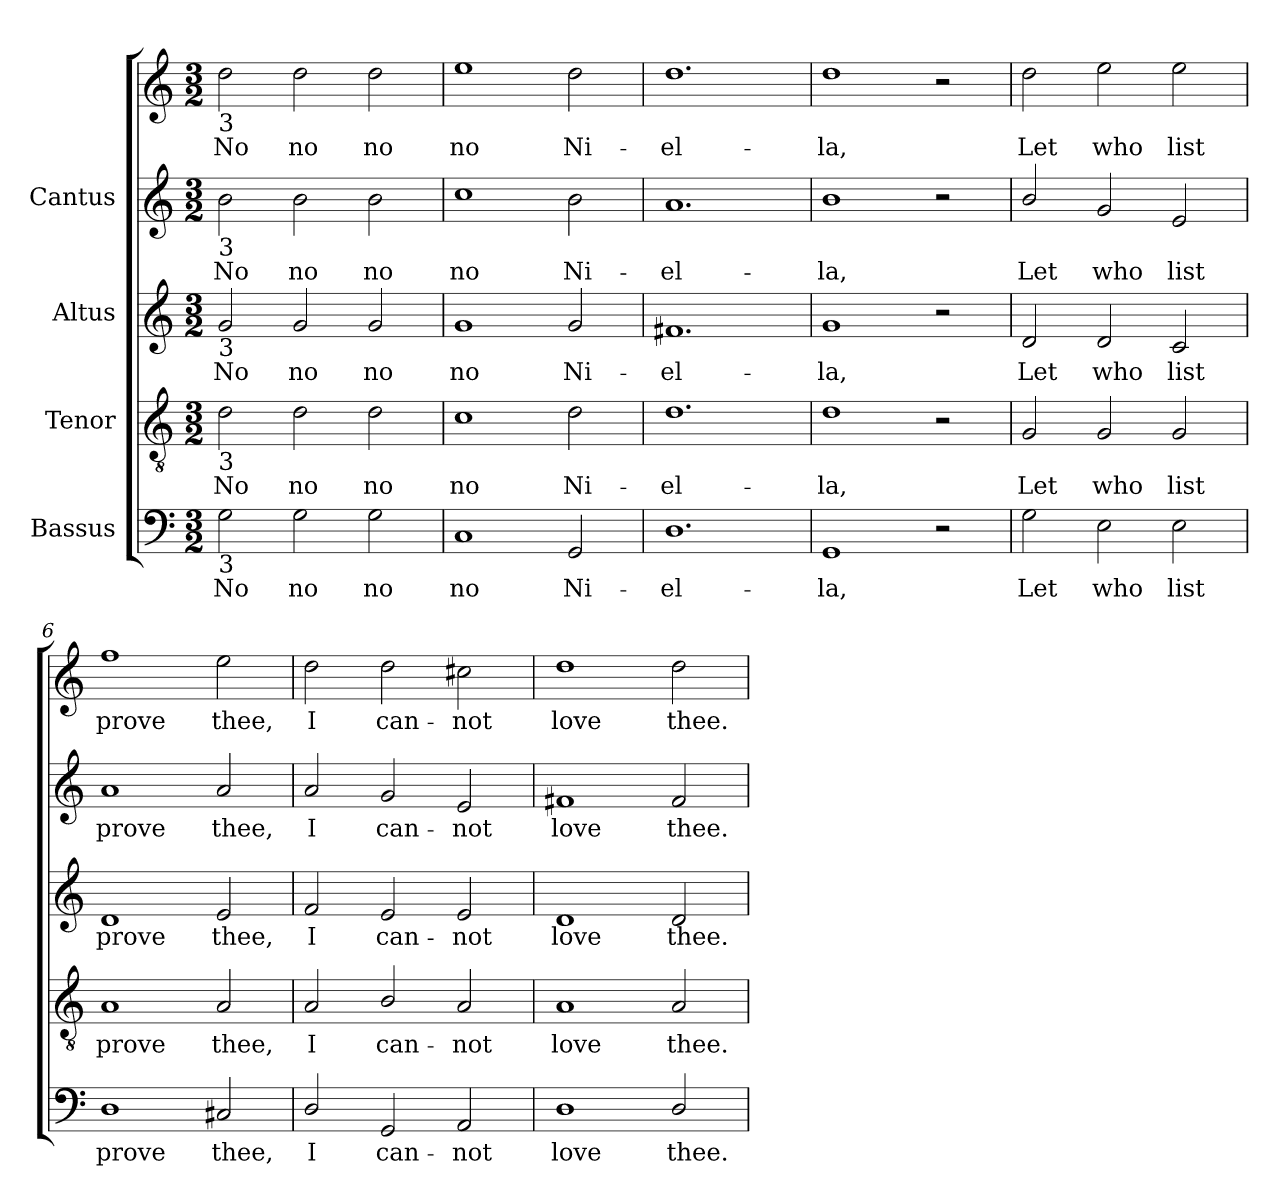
**kern	**text	**kern	**text	**kern	**text	**kern	**text	**kern	**text
*part4	*part4	*part3	*part3	*part2	*part2	*part1	*part1	*part1	*part1
*staff5	*staff5	*staff4	*staff4	*staff3	*staff3	*staff2	*staff2	*staff1	*staff1
*I"Bassus	*	*I"Tenor	*	*I"Altus	*	*I"Cantus	*	*	*
!!LO:PB:g=z
*stria5	*	*stria5	*	*stria5	*	*stria5	*	*stria5	*
*clefF4	*	*clefGv2	*	*clefG2	*	*clefG2	*	*clefG2	*
*M3/2	*	*M3/2	*	*M3/2	*	*M3/2	*	*M3/2	*
*MM144	*	*MM144	*	*MM144	*	*MM144	*	*MM144	*
=1	=1	=1	=1	=1	=1	=1	=1	=1	=1
!	!	!	!	!	!	!	!	!LO:TX:b:t=3	!
!	!	!	!	!	!	!LO:TX:b:t=3	!	!	!
!	!	!	!	!LO:TX:b:t=3	!	!	!	!	!
!	!	!LO:TX:b:t=3	!	!	!	!	!	!	!
!LO:TX:b:t=3	!	!	!	!	!	!	!	!	!
!	!LO:LY:b:cj	!	!LO:LY:b:cj	!	!LO:LY:b:cj	!	!LO:LY:b:cj	!	!LO:LY:b:cj
2G\	No	2d\	No	2g/	No	2b\	No	2dd\	No
!	!LO:LY:b:cj	!	!LO:LY:b:cj	!	!LO:LY:b:cj	!	!LO:LY:b:cj	!	!LO:LY:b:cj
2G\	no	2d\	no	2g/	no	2b\	no	2dd\	no
!	!LO:LY:b:cj	!	!LO:LY:b:cj	!	!LO:LY:b:cj	!	!LO:LY:b:cj	!	!LO:LY:b:cj
2G\	no	2d\	no	2g/	no	2b\	no	2dd\	no
=2	=2	=2	=2	=2	=2	=2	=2	=2	=2
!	!LO:LY:b:cj	!	!LO:LY:b:cj	!	!LO:LY:b:cj	!	!LO:LY:b:cj	!	!LO:LY:b:cj
1C	no	1c	no	1g	no	1cc	-no	1ee	no
!	!LO:LY:b:cj	!	!LO:LY:b:cj	!	!LO:LY:b:cj	!	!LO:LY:b:cj	!	!LO:LY:b:cj
2GG/	Ni-	2d\	Ni-	2g/	Ni-	2b\	Ni-	2dd\	Ni-
=3	=3	=3	=3	=3	=3	=3	=3	=3	=3
!	!LO:LY:b:cj	!	!LO:LY:b:cj	!	!LO:LY:b:cj	!	!LO:LY:b:cj	!	!LO:LY:b:cj
1.D	-el-	1.d	-el-	1.f#X	-el-	1.a	-el-	1.dd	-el-
=4	=4	=4	=4	=4	=4	=4	=4	=4	=4
!	!LO:LY:b:cj	!	!LO:LY:b:cj	!	!LO:LY:b:cj	!	!LO:LY:b:cj	!	!LO:LY:b:cj
1GG	-la,	1d	-la,	1g	-la,	1b	la,	1dd	-la,
2r	.	2r	.	2r	.	2r	.	2r	.
=5	=5	=5	=5	=5	=5	=5	=5	=5	=5
!	!LO:LY:b:cj	!	!LO:LY:b:cj	!	!LO:LY:b:cj	!	!LO:LY:b:cj	!	!LO:LY:b:cj
2G\	Let	2G/	Let	2d/	Let	2b/	Let	2dd\	Let
!	!LO:LY:b:cj	!	!LO:LY:b:cj	!	!LO:LY:b:cj	!	!LO:LY:b:cj	!	!LO:LY:b:cj
2E\	who	2G/	who	2d/	who	2g/	who	2ee\	who
!	!LO:LY:b:cj	!	!LO:LY:b:cj	!	!LO:LY:b:cj	!	!LO:LY:b:cj	!	!LO:LY:b:cj
2E\	list	2G/	list	2c/	list	2e/	list	2ee\	list
=6	=6	=6	=6	=6	=6	=6	=6	=6	=6
!	!LO:LY:b:cj	!	!LO:LY:b:cj	!	!LO:LY:b:cj	!	!LO:LY:b:cj	!	!LO:LY:b:cj
1D	prove	1A	prove	1d	prove	1a	prove	1ff	prove
!	!LO:LY:b:cj	!	!LO:LY:b:cj	!	!LO:LY:b:cj	!	!LO:LY:b:cj	!	!LO:LY:b:cj
2C#X/	thee,	2A/	thee,	2e/	thee,	2a/	thee,	2ee\	thee,
!!LO:LB:g=z
=7	=7	=7	=7	=7	=7	=7	=7	=7	=7
!	!LO:LY:b:cj	!	!LO:LY:b:cj	!	!LO:LY:b:cj	!	!LO:LY:b:cj	!	!LO:LY:b:cj
2D/	I	2A/	I	2f/	I	2a/	I	2dd\	I
!	!LO:LY:b:cj	!	!LO:LY:b:cj	!	!LO:LY:b:cj	!	!LO:LY:b:cj	!	!LO:LY:b:cj
2GG/	can-	2B/	can-	2e/	can-	2g/	can-	2dd\	can-
!	!LO:LY:b:cj	!	!LO:LY:b:cj	!	!LO:LY:b:cj	!	!LO:LY:b:cj	!	!LO:LY:b:cj
2AA/	-not	2A/	-not	2e/	-not	2e/	-not	2cc#X\	-not
=8	=8	=8	=8	=8	=8	=8	=8	=8	=8
!	!LO:LY:b:cj	!	!LO:LY:b:cj	!	!LO:LY:b:cj	!	!LO:LY:b:cj	!	!LO:LY:b:cj
1D	love	1A	love	1d	love	1f#X	love	1dd	love
!	!LO:LY:b:cj	!	!LO:LY:b:cj	!	!LO:LY:b:cj	!	!LO:LY:b:cj	!	!LO:LY:b:cj
2D/	thee.	2A/	thee.	2d/	thee.	2f#/	thee.	2dd\	thee.
=	=	=	=	=	=	=	=	=	=
*-	*-	*-	*-	*-	*-	*-	*-	*-	*-
